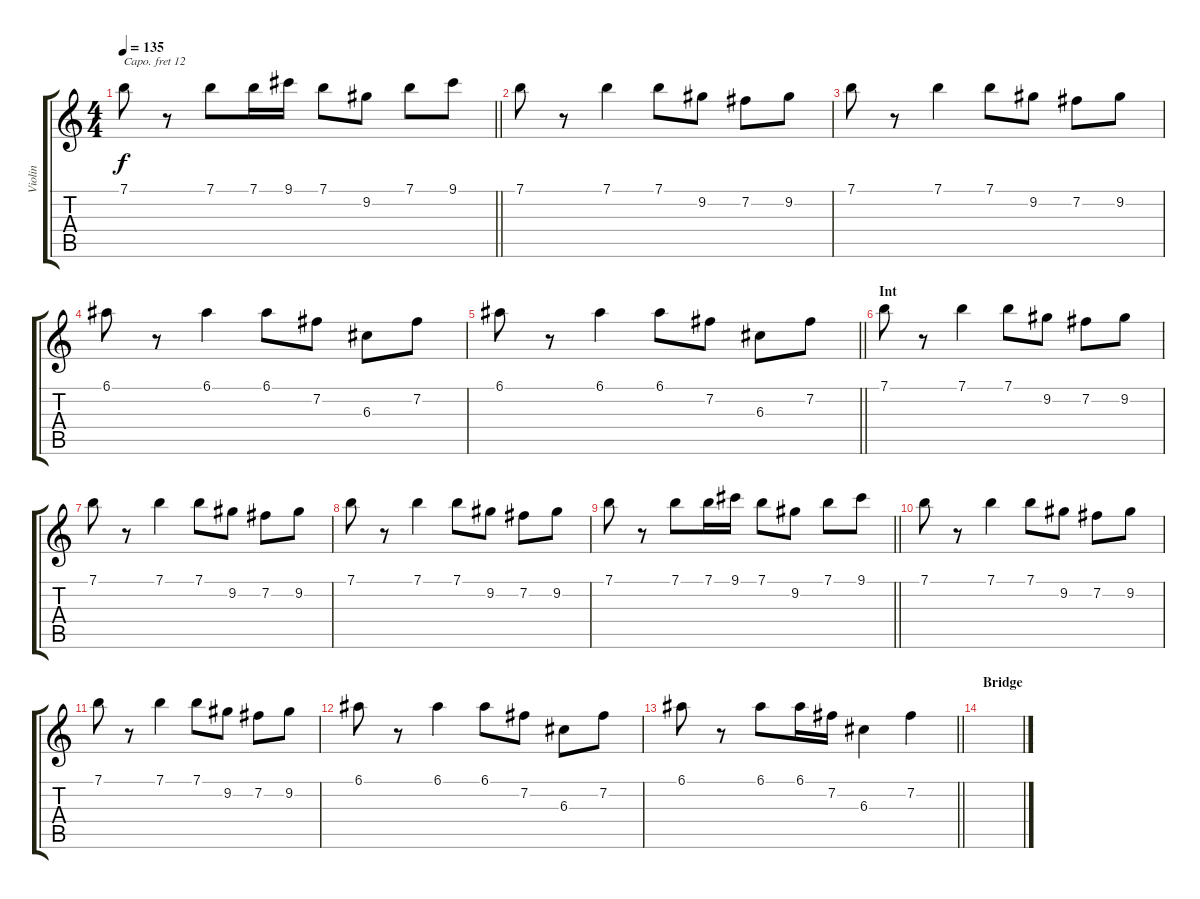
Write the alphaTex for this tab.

\track ("Violin" "Violin") {instrument violin}
\staff {score tabs}
\capo 12
\tuning (E4 B3 G3 D3 A2 E2) {hide}
\ts (4 4)
\tempo 135
\clef g2
\barLineRight lightlight
\ks c
7.1.8{dy f} r.8 7.1.8 7.1.16 9.1.16 7.1.8 9.2.8 7.1.8 9.1.8 |
7.1.8 r.8 7.1.4 7.1.8 9.2.8 7.2.8 9.2.8 |
7.1.8 r.8 7.1.4 7.1.8 9.2.8 7.2.8 9.2.8 |
6.1.8 r.8 6.1.4 6.1.8 7.2.8 6.3.8 7.2.8 |
\barLineRight lightlight
6.1.8 r.8 6.1.4 6.1.8 7.2.8 6.3.8 7.2.8 |
\section ("" "Int")
7.1.8 r.8 7.1.4 7.1.8 9.2.8 7.2.8 9.2.8 |
7.1.8 r.8 7.1.4 7.1.8 9.2.8 7.2.8 9.2.8 |
7.1.8 r.8 7.1.4 7.1.8 9.2.8 7.2.8 9.2.8 |
\barLineRight lightlight
7.1.8 r.8 7.1.8 7.1.16 9.1.16 7.1.8 9.2.8 7.1.8 9.1.8 |
7.1.8 r.8 7.1.4 7.1.8 9.2.8 7.2.8 9.2.8 |
7.1.8 r.8 7.1.4 7.1.8 9.2.8 7.2.8 9.2.8 |
6.1.8 r.8 6.1.4 6.1.8 7.2.8 6.3.8 7.2.8 |
\barLineRight lightlight
6.1.8 r.8 6.1.8 6.1.16 7.2.16 6.3.4 7.2.4 |
\section ("" "Bridge")
